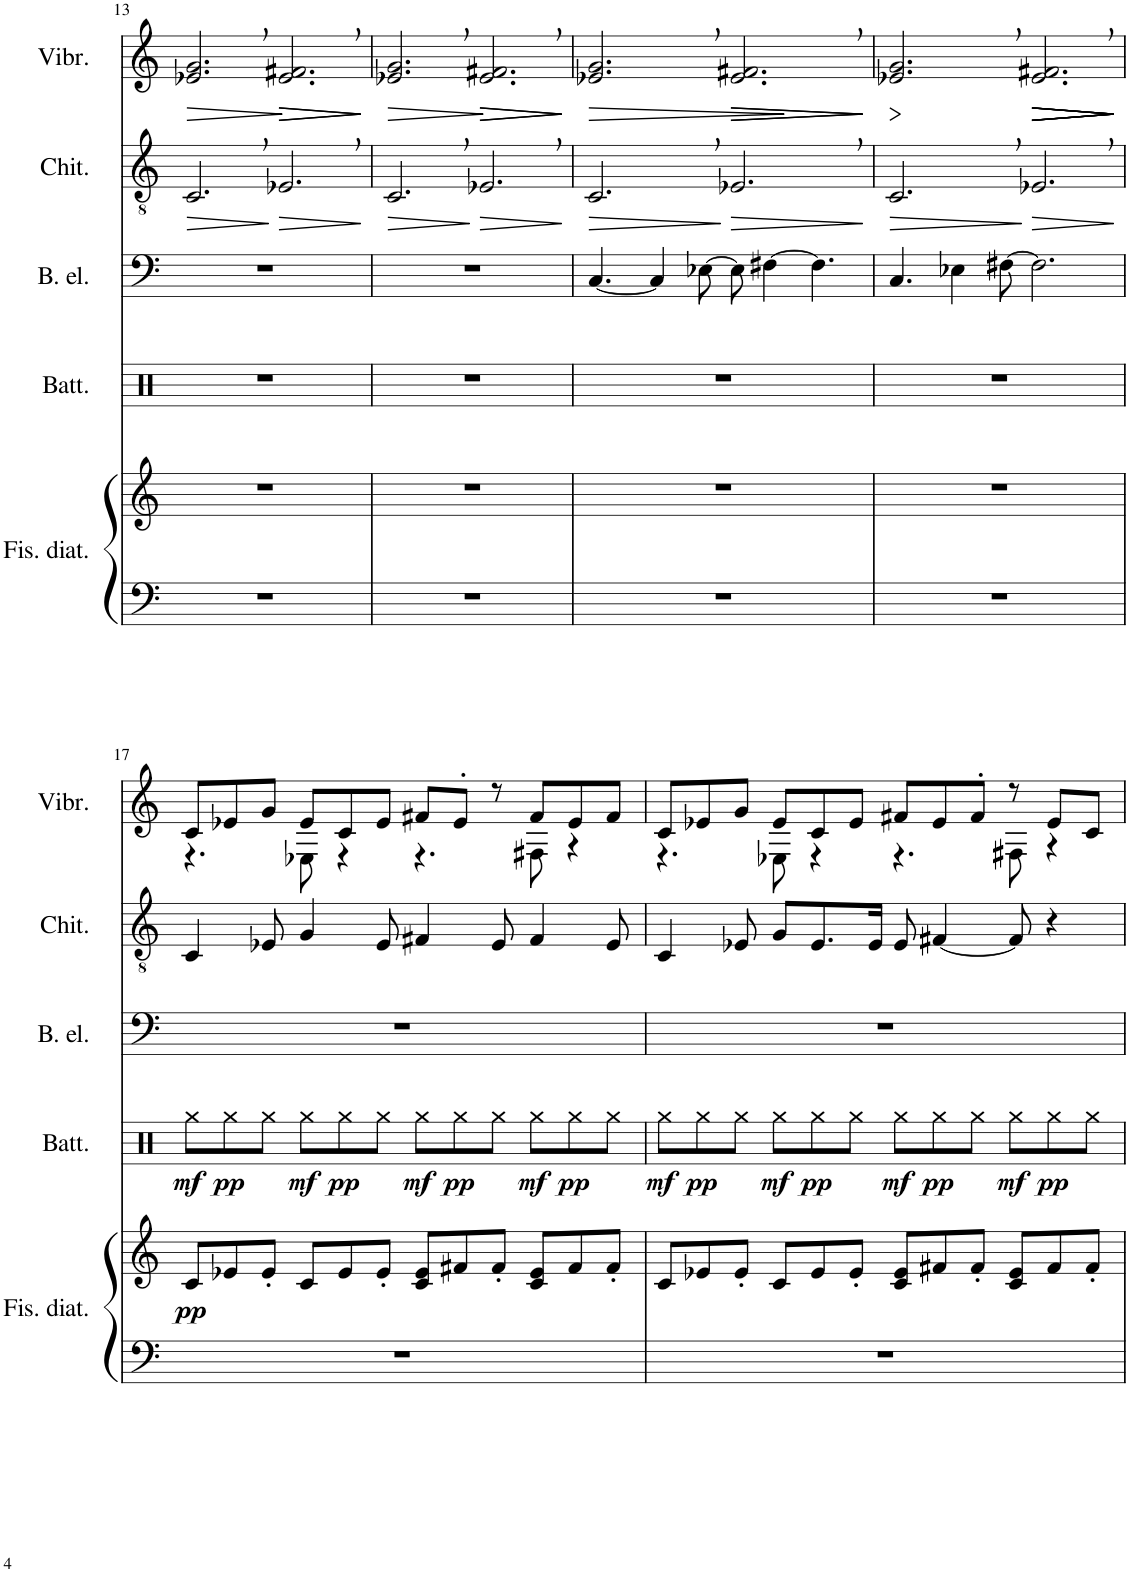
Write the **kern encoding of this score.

**kern	**kern	**dynam	**kern	**dynam	**kern	**kern	**dynam	**kern	**dynam
*part5	*part5	*part5	*part4	*part4	*part3	*part2	*part2	*part1	*part1
*staff6	*staff5	*staff5/6	*staff4	*staff4	*staff3	*staff2	*staff2	*staff1	*staff1
*I"Fisarmonica diatonica	*	*	*I"Batteria	*	*I"Basso elettrico	*I"Chitarra classica	*	*I"Vibrafono	*
*I'Fis. diat.	*	*	*I'Batt.	*	*I'B. el.	*I'Chit.	*	*I'Vibr.	*
!!LO:PB:g=z
*clefF4	*clefG2	*	*clefX	*	*clefF4	*clefGv2	*	*clefG2	*
*	*	*	*	*	*Trd7c12	*	*	*	*
*k[]	*k[]	*	*k[]	*	*k[]	*k[]	*	*k[]	*
*M12/8	*M12/8	*	*M12/8	*	*M12/8	*M12/8	*	*M12/8	*
=13	=13	=13	=13	=13	=13	=13	=13	=13	=13
!	!	!	!	!	!	!	!LO:HP:b	!	!LO:HP:b
1.r	1.r	.	1.r	.	1.r	2.C,/	>	2.e-X/, 2.g/,	>
!	!	!	!	!	!	!	!LO:HP:n=1:b	!	!LO:HP:b
!	!	!	!	!	!	!	!	!	!LO:HP:n=1:b
.	.	.	.	.	.	2.E-X,/	] >	2.e-/, 2.f#X/,	> >
.	.	.	.	.	.	.	]	.	] ]
=14	=14	=14	=14	=14	=14	=14	=14	=14	=14
!	!	!	!	!	!	!	!LO:HP:b	!	!
1.r	1.r	.	1.r	.	1.r	2.C,/	>	2.e-X/, 2.g/,	.
!	!	!	!	!	!	!	!LO:HP:n=1:b	!	!LO:HP:n=1:b
!	!	!	!	!	!	!	!	!	!LO:HP:n=1:b
!	!	!	!	!	!	!	!	!	!LO:HP:n=1:b
.	.	.	.	.	.	2.E-X,/	] >	2.e-/, 2.f#X/,	] > > >
.	.	.	.	.	.	.	]	.	]
=15	=15	=15	=15	=15	=15	=15	=15	=15	=15
!	!	!	!	!	!	!	!LO:HP:b	!	!
1.r	1.r	.	1.r	.	[4.C/	2.C,/	>	2.e-X/, 2.g/,	.
.	.	.	.	.	4C/]	.	.	.	.
.	.	.	.	.	[8E-X\	.	.	.	.
!	!	!	!	!	!	!	!LO:HP:n=1:b	!	!LO:HP:n=1:b
!	!	!	!	!	!	!	!	!	!LO:HP:n=1:b
!	!	!	!	!	!	!	!	!	!LO:HP:n=1:b
.	.	.	.	.	8E-\]	2.E-X,/	] >	2.e-/, 2.f#X/,	] > > >
.	.	.	.	.	[4F#X\	.	.	.	.
.	.	.	.	.	4.F#\]	.	.	.	.
.	.	.	.	.	.	.	]	.	]
=16	=16	=16	=16	=16	=16	=16	=16	=16	=16
!	!	!	!	!	!	!	!LO:HP:b	!	!
1.r	1.r	.	1.r	.	4.C/	2.C,/	>	2.e-X/, 2.g/,	.
.	.	.	.	.	4E-X\	.	.	.	.
.	.	.	.	.	[8F#X\	.	.	.	.
!	!	!	!	!	!	!	!LO:HP:n=1:b	!	!LO:HP:n=1:b
!	!	!	!	!	!	!	!	!	!LO:HP:n=1:b
!	!	!	!	!	!	!	!	!	!LO:HP:n=1:b
!	!	!	!	!	!	!	!	!	!LO:HP:n=1:b
!	!	!	!	!	!	!	!	!	!LO:HP:n=1:b
!	!	!	!	!	!	!	!	!	!LO:HP:n=1:b
.	.	.	.	.	2.F#\]	2.E-X,/	] >	2.e-/, 2.f#X/,	] > > > > > >
.	.	.	.	.	.	.	]	.	]
!!LO:LB:g=z
=17	=17	=17	=17	=17	=17	=17	=17	=17	=17
*	*	*	*	*	*	*	*	*^	*
!	!	!LO:DY:b	!	!LO:DY:b	!	!	!	!	!	!
1.r	8c/L	pp	8Rgg\L	mf	1.r	4C/	.	8c/L	4.r	.
!	!	!	!	!LO:DY:b	!	!	!	!	!	!
.	8e-X/	.	8Rgg\	pp	.	.	.	8e-X/	.	]
.	8e-'/J	.	8Rgg\J	.	.	8E-X/	.	8g/J	.	]
!	!	!	!	!LO:DY:b	!	!	!	!	!	!
.	8c/L	.	8Rgg\L	mf	.	4G/	.	8e-/L	8E-X\	]
!	!	!	!	!LO:DY:b	!	!	!	!	!	!
.	8e-/	.	8Rgg\	pp	.	.	.	8c/	4r	]
.	8e-'/J	.	8Rgg\J	.	.	8E-/	.	8e-/J	.	]
!	!	!	!	!LO:DY:b	!	!	!	!	!	!
.	8c/ 8e-/L	.	8Rgg\L	mf	.	4F#X/	.	8f#X/L	4.r	]
!	!	!	!	!LO:DY:b	!	!	!	!	!	!
.	8f#X/	.	8Rgg\	pp	.	.	.	8e-'/J	.	]
.	8f#'/J	.	8Rgg\J	.	.	8E-/	.	8r	.	.
!	!	!	!	!LO:DY:b	!	!	!	!	!	!
.	8c/ 8e-/L	.	8Rgg\L	mf	.	4F#/	.	8f#/L	8F#X\	.
!	!	!	!	!LO:DY:b	!	!	!	!	!	!
.	8f#/	.	8Rgg\	pp	.	.	.	8e-/	4r	.
.	8f#'/J	.	8Rgg\J	.	.	8E-/	.	8f#/J	.	.
=18	=18	=18	=18	=18	=18	=18	=18	=18	=18	=18
!	!	!	!	!LO:DY:b	!	!	!	!	!	!
1.r	8c/L	.	8Rgg\L	mf	1.r	4C/	.	8c/L	4.r	.
!	!	!	!	!LO:DY:b	!	!	!	!	!	!
.	8e-X/	.	8Rgg\	pp	.	.	.	8e-X/	.	.
.	8e-'/J	.	8Rgg\J	.	.	8E-X/	.	8g/J	.	.
!	!	!	!	!LO:DY:b	!	!	!	!	!	!
.	8c/L	.	8Rgg\L	mf	.	8G/L	.	8e-/L	8E-X\	.
!	!	!	!	!LO:DY:b	!	!	!	!	!	!
.	8e-/	.	8Rgg\	pp	.	8.E-/	.	8c/	4r	.
.	8e-'/J	.	8Rgg\J	.	.	.	.	8e-/J	.	.
.	.	.	.	.	.	16E-/Jk	.	.	.	.
!	!	!	!	!LO:DY:b	!	!	!	!	!	!
.	8c/ 8e-/L	.	8Rgg\L	mf	.	8E-/	.	8f#X/L	4.r	.
!	!	!	!	!LO:DY:b	!	!	!	!	!	!
.	8f#X/	.	8Rgg\	pp	.	[4F#X/	.	8e-/	.	.
.	8f#'/J	.	8Rgg\J	.	.	.	.	8f#'/J	.	.
!	!	!	!	!LO:DY:b	!	!	!	!	!	!
.	8c/ 8e-/L	.	8Rgg\L	mf	.	8F#/]	.	8r	8F#X\	.
!	!	!	!	!LO:DY:b	!	!	!	!	!	!
.	8f#/	.	8Rgg\	pp	.	4r	.	8e-/L	4r	.
.	8f#'/J	.	8Rgg\J	.	.	.	.	8c/J	.	.
*	*	*	*	*	*	*	*	*v	*v	*
=	=	=	=	=	=	=	=	=	=
*-	*-	*-	*-	*-	*-	*-	*-	*-	*-
